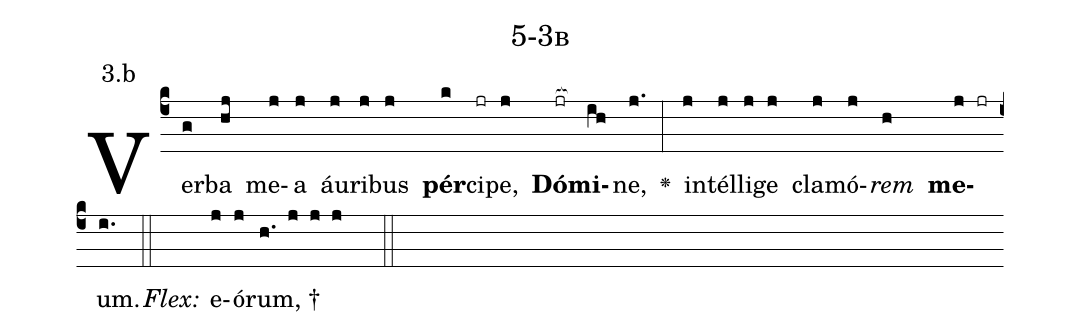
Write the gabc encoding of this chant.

name: 5-3b;
annotation: 3.b;
%%
(c4)Ver(g)ba(hj) me(j)a(j) áu(j)ri(j)bus(j) <b>pér</b>(k)ci(jr)pe,(j) <b>Dó</b>(jr[ocb:1{])<b>mi</b>(ih[ocb:0}])ne,(j.) <v>\greheightstar</v>(:) in(j)tél(j)li(j)ge(j) cla(j)mó(j)<i>rem</i>(h) <b>me</b>(j jr)um.(i.) (::)
<i>Flex:</i>()  e(j)ó(j)rum, †(h. j j j  ::)

%E(j) u(j) o(j) u(h) a(j) e.(i.) (::)
